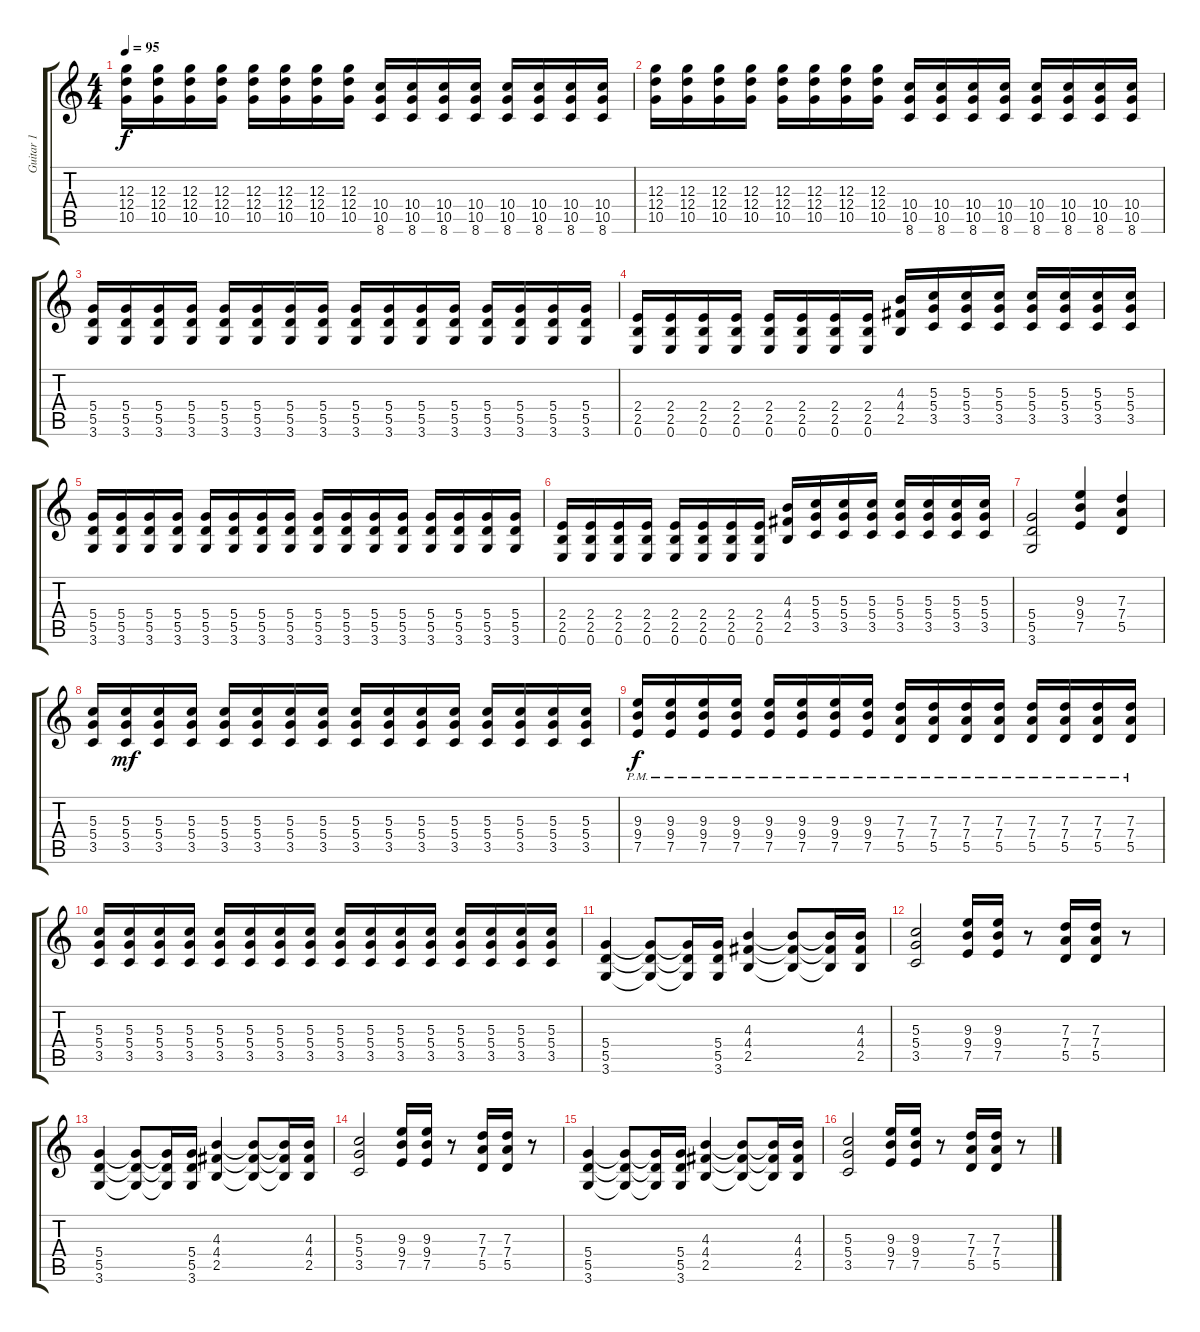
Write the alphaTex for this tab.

\track ("Guitar 1" "Guitar 1") {instrument overdrivenguitar}
\staff {score tabs}
\tuning (E4 B3 G3 D3 A2 E2) {hide}
\ts (4 4)
\tempo 95
\clef g2
\ks c
(12.3 12.4 10.5).16{dy f instrument overdrivenguitar} (12.3 12.4 10.5).16 (12.3 12.4 10.5).16 (12.3 12.4 10.5).16 (12.3 12.4 10.5).16 (12.3 12.4 10.5).16 (12.3 12.4 10.5).16 (12.3 12.4 10.5).16 (10.4 10.5 8.6).16 (10.4 10.5 8.6).16 (10.4 10.5 8.6).16 (10.4 10.5 8.6).16 (10.4 10.5 8.6).16 (10.4 10.5 8.6).16 (10.4 10.5 8.6).16 (10.4 10.5 8.6).16 |
(12.3 12.4 10.5).16 (12.3 12.4 10.5).16 (12.3 12.4 10.5).16 (12.3 12.4 10.5).16 (12.3 12.4 10.5).16 (12.3 12.4 10.5).16 (12.3 12.4 10.5).16 (12.3 12.4 10.5).16 (10.4 10.5 8.6).16 (10.4 10.5 8.6).16 (10.4 10.5 8.6).16 (10.4 10.5 8.6).16 (10.4 10.5 8.6).16 (10.4 10.5 8.6).16 (10.4 10.5 8.6).16 (10.4 10.5 8.6).16 |
(5.4 5.5 3.6).16 (5.4 5.5 3.6).16 (5.4 5.5 3.6).16 (5.4 5.5 3.6).16 (5.4 5.5 3.6).16 (5.4 5.5 3.6).16 (5.4 5.5 3.6).16 (5.4 5.5 3.6).16 (5.4 5.5 3.6).16 (5.4 5.5 3.6).16 (5.4 5.5 3.6).16 (5.4 5.5 3.6).16 (5.4 5.5 3.6).16 (5.4 5.5 3.6).16 (5.4 5.5 3.6).16 (5.4 5.5 3.6).16 |
(2.4 2.5 0.6).16 (2.4 2.5 0.6).16 (2.4 2.5 0.6).16 (2.4 2.5 0.6).16 (2.4 2.5 0.6).16 (2.4 2.5 0.6).16 (2.4 2.5 0.6).16 (2.4 2.5 0.6).16 (4.3 4.4 2.5).16 (5.3 5.4 3.5).16 (5.3 5.4 3.5).16 (5.3 5.4 3.5).16 (5.3 5.4 3.5).16 (5.3 5.4 3.5).16 (5.3 5.4 3.5).16 (5.3 5.4 3.5).16 |
(5.4 5.5 3.6).16 (5.4 5.5 3.6).16 (5.4 5.5 3.6).16 (5.4 5.5 3.6).16 (5.4 5.5 3.6).16 (5.4 5.5 3.6).16 (5.4 5.5 3.6).16 (5.4 5.5 3.6).16 (5.4 5.5 3.6).16 (5.4 5.5 3.6).16 (5.4 5.5 3.6).16 (5.4 5.5 3.6).16 (5.4 5.5 3.6).16 (5.4 5.5 3.6).16 (5.4 5.5 3.6).16 (5.4 5.5 3.6).16 |
(2.4 2.5 0.6).16 (2.4 2.5 0.6).16 (2.4 2.5 0.6).16 (2.4 2.5 0.6).16 (2.4 2.5 0.6).16 (2.4 2.5 0.6).16 (2.4 2.5 0.6).16 (2.4 2.5 0.6).16 (4.3 4.4 2.5).16 (5.3 5.4 3.5).16 (5.3 5.4 3.5).16 (5.3 5.4 3.5).16 (5.3 5.4 3.5).16 (5.3 5.4 3.5).16 (5.3 5.4 3.5).16 (5.3 5.4 3.5).16 |
(5.4 5.5 3.6).2 (9.3 9.4 7.5).4 (7.3 7.4 5.5).4 |
(5.3 5.4 3.5).16 (5.3 5.4 3.5).16{dy mf} (5.3 5.4 3.5).16 (5.3 5.4 3.5).16 (5.3 5.4 3.5).16 (5.3 5.4 3.5).16 (5.3 5.4 3.5).16 (5.3 5.4 3.5).16 (5.3 5.4 3.5).16 (5.3 5.4 3.5).16 (5.3 5.4 3.5).16 (5.3 5.4 3.5).16 (5.3 5.4 3.5).16 (5.3 5.4 3.5).16 (5.3 5.4 3.5).16 (5.3 5.4 3.5).16 |
(9.3{pm} 9.4{pm} 7.5{pm}).16{dy f} (9.3{pm} 9.4{pm} 7.5{pm}).16 (9.3{pm} 9.4{pm} 7.5{pm}).16 (9.3{pm} 9.4{pm} 7.5{pm}).16 (9.3{pm} 9.4{pm} 7.5{pm}).16 (9.3{pm} 9.4{pm} 7.5{pm}).16 (9.3{pm} 9.4{pm} 7.5{pm}).16 (9.3{pm} 9.4{pm} 7.5{pm}).16 (7.3{pm} 7.4{pm} 5.5{pm}).16 (7.3{pm} 7.4{pm} 5.5{pm}).16 (7.3{pm} 7.4{pm} 5.5{pm}).16 (7.3{pm} 7.4{pm} 5.5{pm}).16 (7.3{pm} 7.4{pm} 5.5{pm}).16 (7.3{pm} 7.4{pm} 5.5{pm}).16 (7.3{pm} 7.4{pm} 5.5{pm}).16 (7.3{pm} 7.4{pm} 5.5{pm}).16 |
(5.3 5.4 3.5).16 (5.3 5.4 3.5).16 (5.3 5.4 3.5).16 (5.3 5.4 3.5).16 (5.3 5.4 3.5).16 (5.3 5.4 3.5).16 (5.3 5.4 3.5).16 (5.3 5.4 3.5).16 (5.3 5.4 3.5).16 (5.3 5.4 3.5).16 (5.3 5.4 3.5).16 (5.3 5.4 3.5).16 (5.3 5.4 3.5).16 (5.3 5.4 3.5).16 (5.3 5.4 3.5).16 (5.3 5.4 3.5).16 |
(5.4 5.5 3.6).4 (5.4{t} 5.5{t} 3.6{t}).8 (5.4{t} 5.5{t} 3.6{t}).16 (5.4 5.5 3.6).16 (4.3 4.4 2.5).4 (4.3{t} 4.4{t} 2.5{t}).8 (4.3{t} 4.4{t} 2.5{t}).16 (4.3 4.4 2.5).16 |
(5.3 5.4 3.5).2 (9.3 9.4 7.5).16 (9.3 9.4 7.5).16 r.8 (7.3 7.4 5.5).16 (7.3 7.4 5.5).16 r.8 |
(5.4 5.5 3.6).4 (5.4{t} 5.5{t} 3.6{t}).8 (5.4{t} 5.5{t} 3.6{t}).16 (5.4 5.5 3.6).16 (4.3 4.4 2.5).4 (4.3{t} 4.4{t} 2.5{t}).8 (4.3{t} 4.4{t} 2.5{t}).16 (4.3 4.4 2.5).16 |
(5.3 5.4 3.5).2 (9.3 9.4 7.5).16 (9.3 9.4 7.5).16 r.8 (7.3 7.4 5.5).16 (7.3 7.4 5.5).16 r.8 |
(5.4 5.5 3.6).4 (5.4{t} 5.5{t} 3.6{t}).8 (5.4{t} 5.5{t} 3.6{t}).16 (5.4 5.5 3.6).16 (4.3 4.4 2.5).4 (4.3{t} 4.4{t} 2.5{t}).8 (4.3{t} 4.4{t} 2.5{t}).16 (4.3 4.4 2.5).16 |
(5.3 5.4 3.5).2 (9.3 9.4 7.5).16 (9.3 9.4 7.5).16 r.8 (7.3 7.4 5.5).16 (7.3 7.4 5.5).16 r.8
